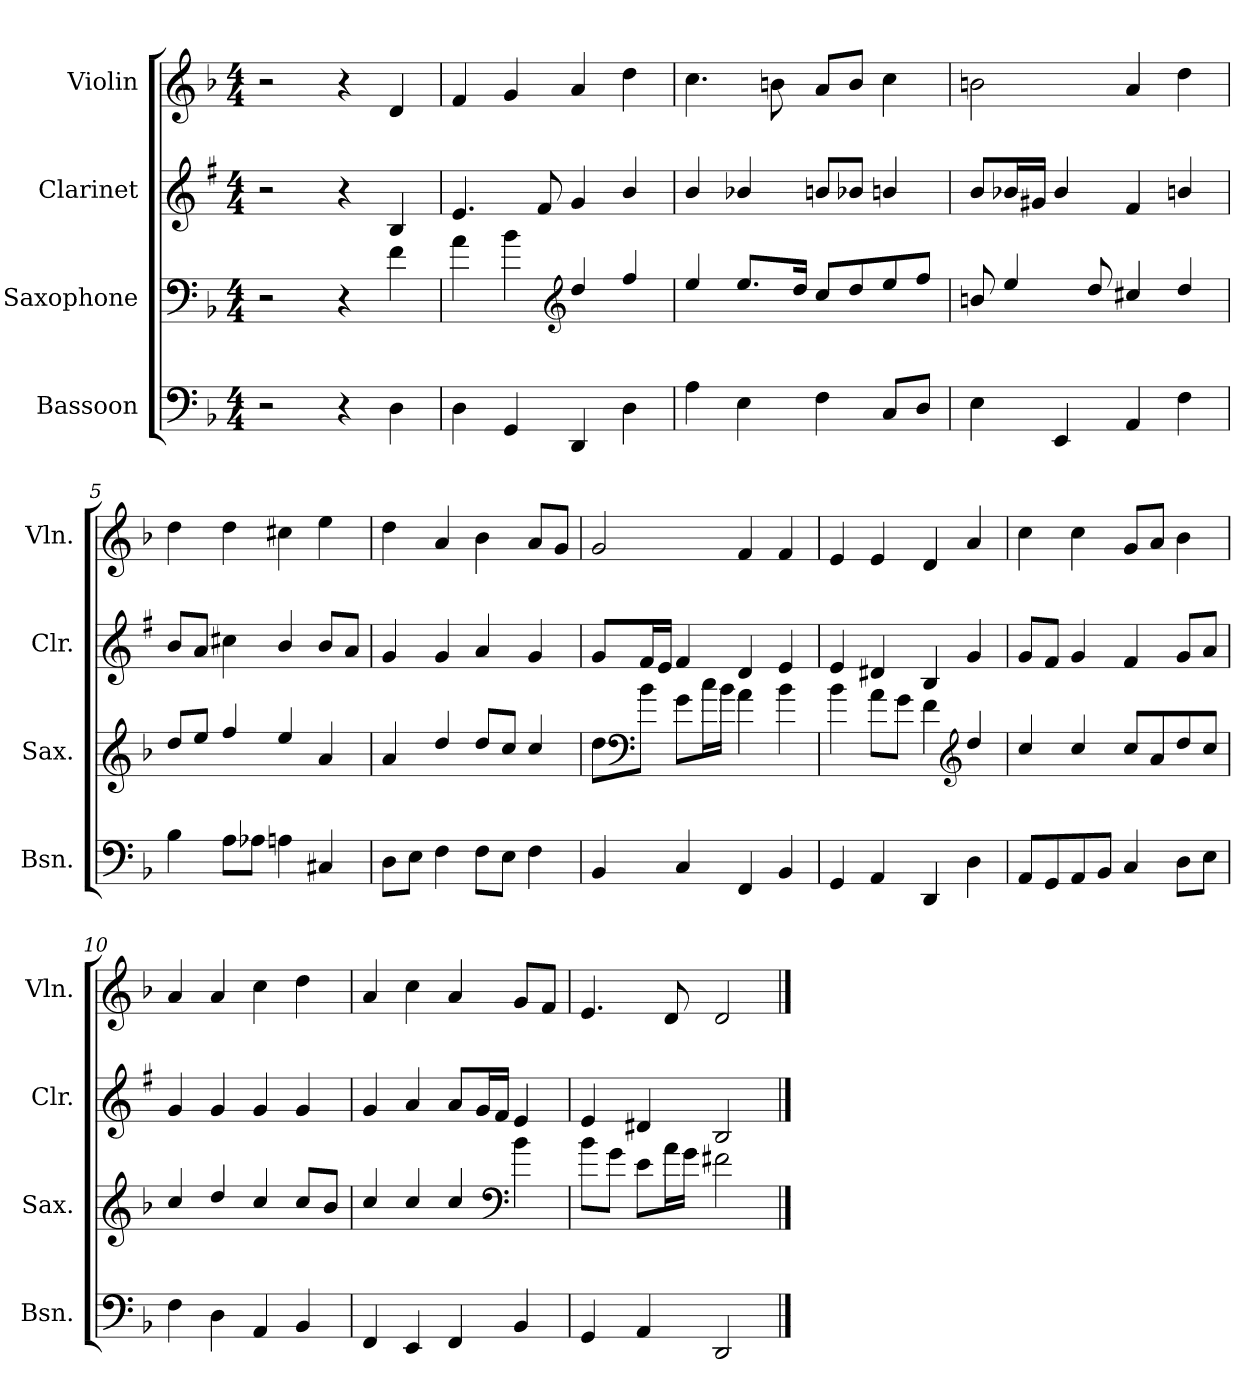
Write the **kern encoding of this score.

**kern	**kern	**kern	**kern
*part4	*part3	*part2	*part1
*staff4	*staff3	*staff2	*staff1
*I"Bassoon	*I"Saxophone	*I"Clarinet	*I"Violin
*I'Bsn.	*I'Sax.	*I'Clr.	*I'Vln.
*clefF4	*clefF4	*clefG2	*clefG2
*	*ITrd8c14	*ITrd1c2	*
*k[b-]	*k[b-]	*k[b-]	*k[b-]
*M4/4	*M4/4	*M4/4	*M4/4
*MM84	*MM84	*MM84	*MM84
=1	=1	=1	=1
2r	2r	2r	2r
4r	4r	4r	4r
4D\	4F\	4A/	4d/
=2	=2	=2	=2
4D\	4A\	4.d/	4f/
4GG/	4B-\	.	4g/
.	.	8e/	.
*	*clefG2	*	*
4DD/	4d/	4f/	4a/
4D\	4f/	4a/	4dd\
=3	=3	=3	=3
4A\	4e/	4a/	4.cc\
4E\	8.e/L	4a-X/	.
.	.	.	8bn\
.	16d/Jk	.	.
4F\	8c/L	8an/L	8a/L
.	8d/	8a-X/J	8b/J
8C/L	8e/	4an/	4cc\
8D/J	8f/J	.	.
=4	=4	=4	=4
4E\	8Bn/	8a/L	2bn\
.	4e/	16a-X/L	.
.	.	16f#X/JJ	.
4EE/	.	4a-/	.
.	8d/	.	.
4AA/	4c#X/	4e/	4a/
4F\	4d/	4an/	4dd\
!!LO:LB:g=z
=5	=5	=5	=5
4B-\	8d/L	8a/L	4dd\
.	8e/J	8g/J	.
8A\L	4f/	4bn\	4dd\
8A-X\J	.	.	.
4An\	4e/	4a/	4cc#X\
4C#X/	4A/	8a/L	4ee\
.	.	8g/J	.
=6	=6	=6	=6
8D\L	4A/	4f/	4dd\
8E\J	.	.	.
4F\	4d/	4f/	4a/
8F\L	8d/L	4g/	4b-\
8E\J	8c/J	.	.
4F\	4c/	4f/	8a/L
.	.	.	8g/J
=7	=7	=7	=7
4BB-/	8d\L	8f/L	2g/
*	*clefF4	*	*
.	8B-\J	16e/L	.
.	.	16d/JJ	.
4C/	8G\L	4e/	.
.	16c\L	.	.
.	16B-\JJ	.	.
4FF/	4A\	4c/	4f/
4BB-/	4B-\	4d/	4f/
=8	=8	=8	=8
4GG/	4B-\	4d/	4e/
4AA/	8A\L	4c#X/	4e/
.	8G\J	.	.
4DD/	4F\	4A/	4d/
*	*clefG2	*	*
4D\	4d/	4f/	4a/
=9	=9	=9	=9
8AA/L	4c/	8f/L	4cc\
8GG/	.	8e/J	.
8AA/	4c/	4f/	4cc\
8BB-/J	.	.	.
4C/	8c/L	4e/	8g/L
.	8A/	.	8a/J
8D\L	8d/	8f/L	4b-\
8E\J	8c/J	8g/J	.
!!LO:LB:g=z
=10	=10	=10	=10
4F\	4c/	4f/	4a/
4D\	4d/	4f/	4a/
4AA/	4c/	4f/	4cc\
4BB-/	8c/L	4f/	4dd\
.	8B-/J	.	.
=11	=11	=11	=11
4FF/	4c/	4f/	4a/
4EE/	4c/	4g/	4cc\
4FF/	4c/	8g/L	4a/
.	.	16f/L	.
.	.	16e/JJ	.
*	*clefF4	*	*
4BB-/	4B-\	4d/	8g/L
.	.	.	8f/J
=12	=12	=12	=12
4GG/	8B-\L	4d/	4.e/
.	8G\J	.	.
4AA/	8E\L	4c#X/	.
.	16A\L	.	8d/
.	16G\JJ	.	.
2DD/	2F#X\	2A/	2d/
==	==	==	==
*-	*-	*-	*-
